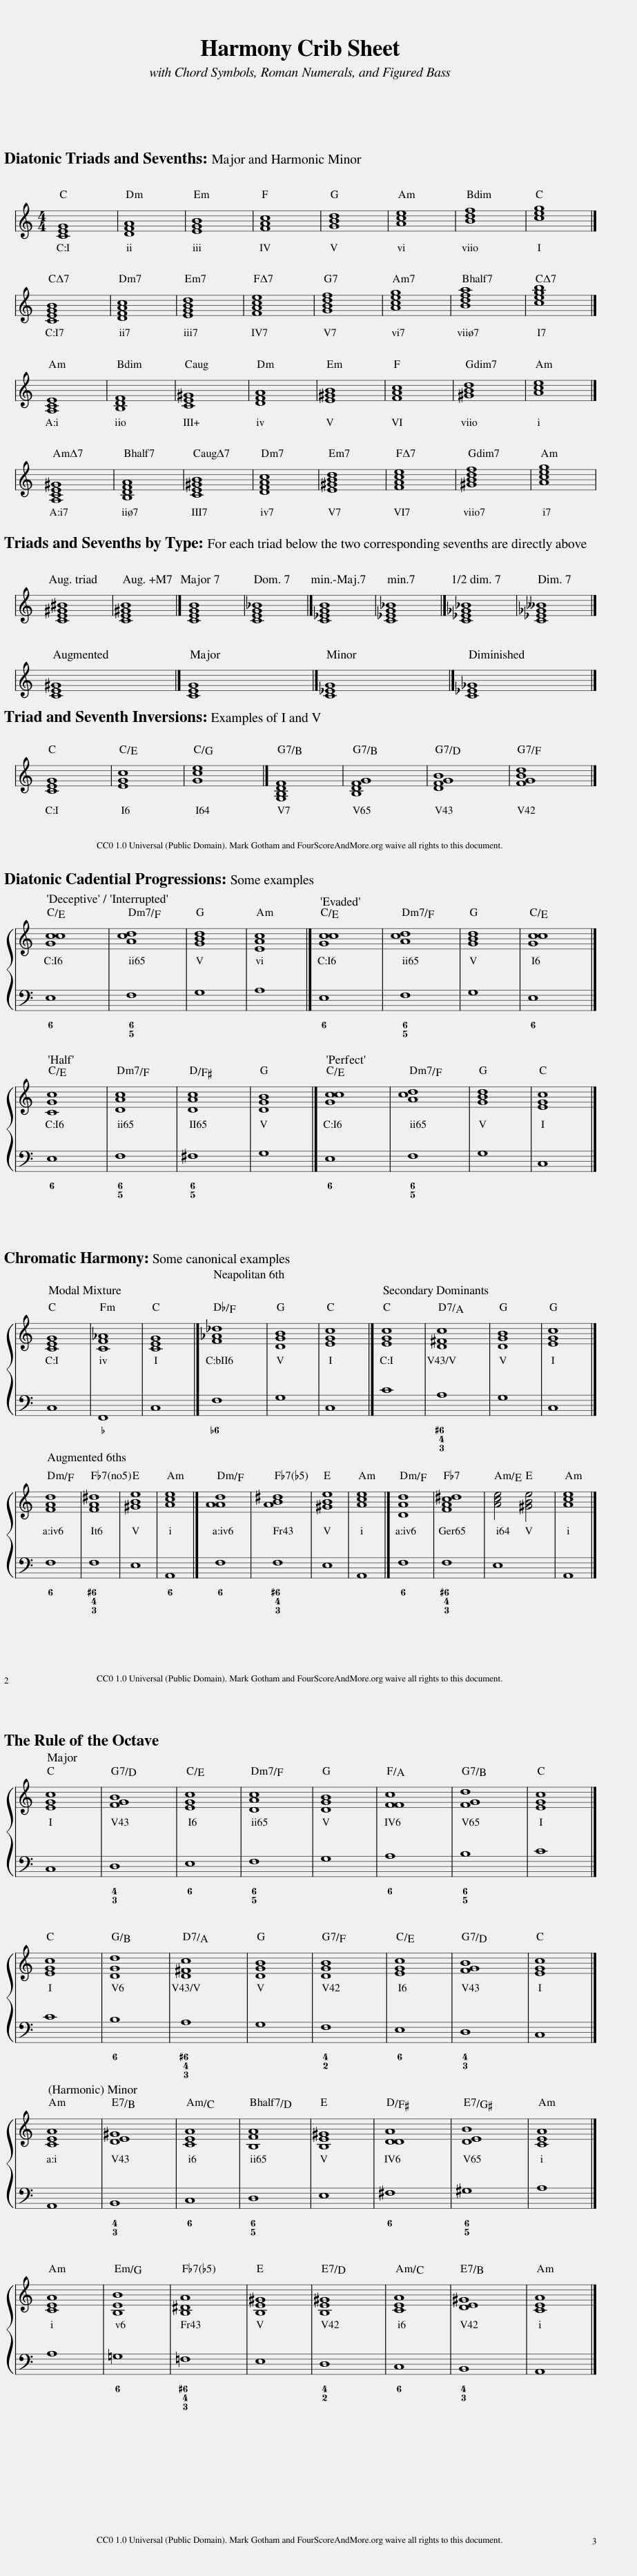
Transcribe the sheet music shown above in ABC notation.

X:1
%%score { 1 | 2 }
L:1/8
M:4/4
I:linebreak $
K:C
V:1 treble
V:2 bass
V:1
 [CEG]8 | [DFA]8 | [EGB]8 | [FAc]8 | [GBd]8 | %5
 [Ace]8 | [Bdf]8 | [ceg]8 |]$ [CEGB]8 | [DFAc]8 | %10
 [EGBd]8 | [FAce]8 | [GBdf]8 | [Aceg]8 | [Bdfa]8 | %15
 [cegb]8 |]$ [A,CE]8 | [B,DF]8 | [CE^G]8 | [DFA]8 | %20
 [E^GB]8 | [FAc]8 | [^GBd]8 | [Ace]8 |]$ [A,CE^G]8 | %25
 [B,DFA]8 | [CE^GB]8 | [DFAc]8 | [E^GBd]8 | [FAce]8 | %30
 [^GBdf]8 | [Aceg]8 |$ [CE^G^B]8 | [CE^GB]8 |] [CEGB]8 | %35
 [CEG_B]8 |] [C_EGB]8 | [C_EG_B]8 |] [C_E_G_B]8 | [C_E_G__B]8 |]$ %40
 [CE^G]8 |] [CEG]8 |] [C_EG]8 |] [C_E_G]8 |]$ [CEG]8 | %45
 [EGc]8 | [Gce]8 |] [G,B,DF]8 | [B,DFG]8 | [DFGB]8 | %50
 [FGBd]8 |]$ [Gcc]8 | [Acd]8 | [GBd]8 | [EAc]8 |] %55
 [Gcc]8 | [Acd]8 | [GBd]8 | [Gcc]8 |]$ [CGc]8 | %60
 [DAc]8 | [DAc]8 | [DGB]8 |] [Gcc]8 | [Acd]8 | %65
 [GBd]8 | [EGc]8 |]$ [CEG]8 | [CF_A]8 | [CEG]8 |] %70
 [F_A_d]8 | [DGB]8 | [EGc]8 |] [EGc]8 | [D^Fc]8 | %75
 [DGB]8 | [EGc]8 |]$ [FAd]8 | [FA^d]8 | [^GBe]8 | %80
 [Ace]8 |] [AAd]8 | [AB^d]8 | [^GBe]8 | [Ace]8 |] %85
 [DAd]8 | [FAc^d]8 | [Ace]4 [^GBe]4 | [Ace]8 |]$ [EGc]8 | %90
 [FGB]8 | [EGc]8 | [DAc]8 | [DGB]8 | [FFc]8 | %95
 [FGd]8 | [EGc]8 |]$ [EGc]8 | [DGd]8 | [D^Fc]8 | %100
 [DGB]8 | [DGB]8 | [EGc]8 | [FGB]8 | [EGc]8 |]$ %105
 [CEA]8 | [DE^G]8 | [CEA]8 | [B,FA]8 | [B,E^G]8 | %110
 [DDA]8 | [DEB]8 | [CEA]8 |]$ [CEA]8 | [B,EB]8 | %115
 [B,^DA]8 | [B,E^G]8 | [B,E^G]8 | [CEA]8 | [DE^G]8 | %120
 [CEA]8 |] %121
V:2
 z8 | z8 | z8 | z8 | z8 | %5
 z8 | z8 | z8 |]$ z8 | z8 | %10
 z8 | z8 | z8 | z8 | z8 | %15
 z8 |]$ z8 | z8 | z8 | z8 | %20
 z8 | z8 | z8 | z8 |]$ z8 | %25
 z8 | z8 | z8 | z8 | z8 | %30
 z8 | z8 |$ z8 | z8 |] z8 | %35
 z8 |] z8 | z8 |] z8 | z8 |]$ %40
 z8 |] z8 |] z8 |] z8 |]$ z8 | %45
 z8 | z8 |] z8 | z8 | z8 | %50
 z8 |]$ E,8 | F,8 | G,8 | A,8 |] %55
 E,8 | F,8 | G,8 | E,8 |]$ E,8 | %60
 F,8 | ^F,8 | G,8 |] E,8 | F,8 | %65
 G,8 | C,8 |]$[K:bass] C,8 | F,,8 | C,8 |] %70
 F,8 | G,8 | C,8 |] C8 | A,8 | %75
 G,8 | C,8 |]$ F,8 | F,8 | E,8 | %80
 A,,8 |] F,8 | F,8 | E,8 | A,,8 |] %85
 F,8 | F,8 | E,8 | A,,8 |]$ C,8 | %90
 D,8 | E,8 | F,8 | G,8 | A,8 | %95
 B,8 | C8 |]$ C8 | B,8 | A,8 | %100
 G,8 | F,8 | E,8 | D,8 | C,8 |]$ %105
 A,,8 | B,,8 | C,8 | D,8 | E,8 | %110
 ^F,8 | ^G,8 | A,8 |]$ A,8 | =G,8 | %115
 =F,8 | E,8 | D,8 | C,8 | B,,8 | %120
 A,,8 |] %121
